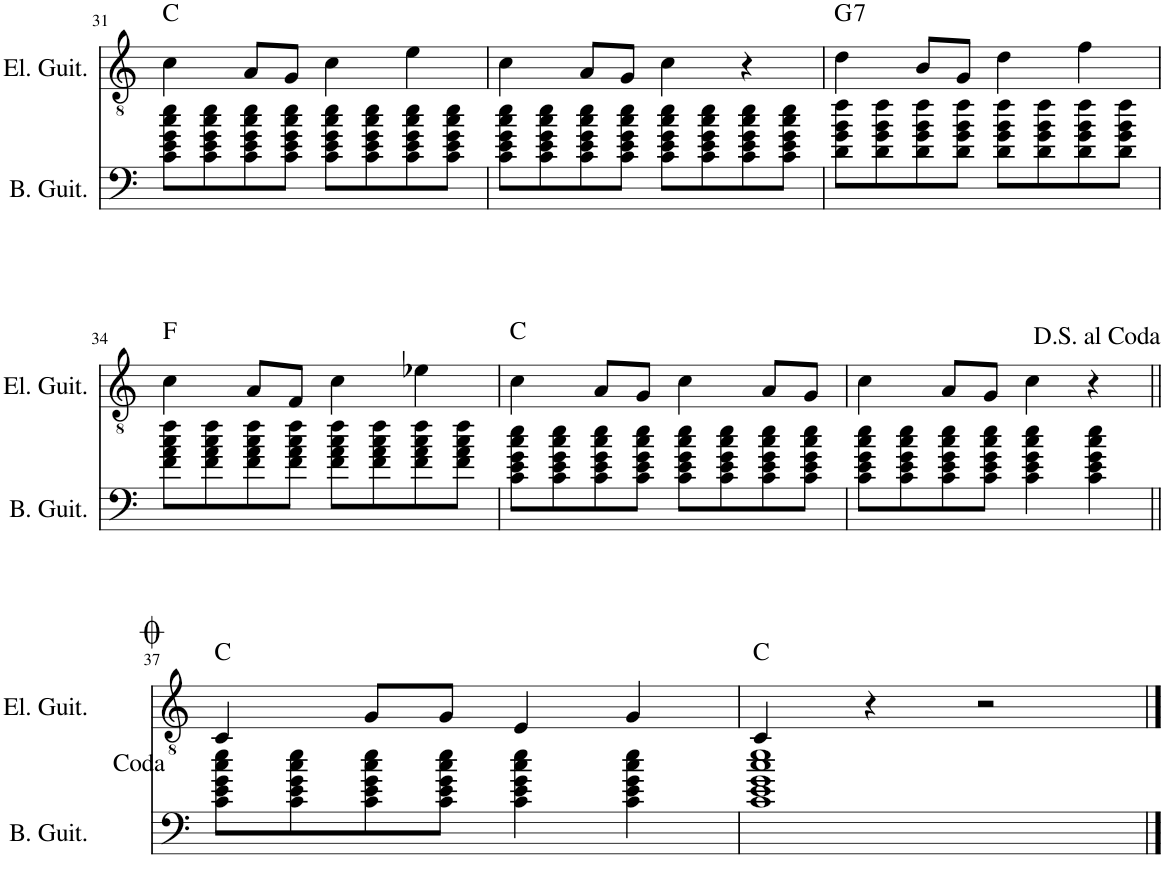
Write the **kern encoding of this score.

**kern	**kern	**harte
*part2	*part1	*part1
*staff2	*staff1	*
*I"Bass Guitar	*I"Electric Guitar	*
*I'B. Guit.	*I'El. Guit.	*
!!LO:PB:g=z
*clefF4	*clefGv2	*
*Trd7c12	*	*
*k[]	*k[]	*
*M4/4	*M4/4	*
*met(c)	*met(c)	*
=31	=31	=31
8c\ 8e\ 8g\ 8cc\ 8ee\L	4c\	C:maj
8c\ 8e\ 8g\ 8cc\ 8ee\	.	.
8c\ 8e\ 8g\ 8cc\ 8ee\	8A/L	.
8c\ 8e\ 8g\ 8cc\ 8ee\J	8G/J	.
8c\ 8e\ 8g\ 8cc\ 8ee\L	4c\	.
8c\ 8e\ 8g\ 8cc\ 8ee\	.	.
8c\ 8e\ 8g\ 8cc\ 8ee\	4e\	.
8c\ 8e\ 8g\ 8cc\ 8ee\J	.	.
=32	=32	=32
8c\ 8e\ 8g\ 8cc\ 8ee\L	4c\	.
8c\ 8e\ 8g\ 8cc\ 8ee\	.	.
8c\ 8e\ 8g\ 8cc\ 8ee\	8A/L	.
8c\ 8e\ 8g\ 8cc\ 8ee\J	8G/J	.
8c\ 8e\ 8g\ 8cc\ 8ee\L	4c\	.
8c\ 8e\ 8g\ 8cc\ 8ee\	.	.
8c\ 8e\ 8g\ 8cc\ 8ee\	4r	.
8c\ 8e\ 8g\ 8cc\ 8ee\J	.	.
=33	=33	=33
!	!	!LO:H:kt=7
8d\ 8g\ 8b\ 8ff\L	4d\	G:7
8d\ 8g\ 8b\ 8ff\	.	.
8d\ 8g\ 8b\ 8ff\	8B/L	.
8d\ 8g\ 8b\ 8ff\J	8G/J	.
8d\ 8g\ 8b\ 8ff\L	4d\	.
8d\ 8g\ 8b\ 8ff\	.	.
8d\ 8g\ 8b\ 8ff\	4f\	.
8d\ 8g\ 8b\ 8ff\J	.	.
!!LO:LB:g=z
=34	=34	=34
8f\ 8a\ 8cc\ 8ff\L	4c\	F:maj
8f\ 8a\ 8cc\ 8ff\	.	.
8f\ 8a\ 8cc\ 8ff\	8A/L	.
8f\ 8a\ 8cc\ 8ff\J	8F/J	.
8f\ 8a\ 8cc\ 8ff\L	4c\	.
8f\ 8a\ 8cc\ 8ff\	.	.
8f\ 8a\ 8cc\ 8ff\	4e-X\	.
8f\ 8a\ 8cc\ 8ff\J	.	.
=35	=35	=35
8c\ 8e\ 8g\ 8cc\ 8ee\L	4c\	C:maj
8c\ 8e\ 8g\ 8cc\ 8ee\	.	.
8c\ 8e\ 8g\ 8cc\ 8ee\	8A/L	.
8c\ 8e\ 8g\ 8cc\ 8ee\J	8G/J	.
8c\ 8e\ 8g\ 8cc\ 8ee\L	4c\	.
8c\ 8e\ 8g\ 8cc\ 8ee\	.	.
8c\ 8e\ 8g\ 8cc\ 8ee\	8A/L	.
8c\ 8e\ 8g\ 8cc\ 8ee\J	8G/J	.
=36	=36	=36
8c\ 8e\ 8g\ 8cc\ 8ee\L	4c\	.
8c\ 8e\ 8g\ 8cc\ 8ee\	.	.
8c\ 8e\ 8g\ 8cc\ 8ee\	8A/L	.
8c\ 8e\ 8g\ 8cc\ 8ee\J	8G/J	.
4c\ 4e\ 4g\ 4cc\ 4ee\	4c\	.
4c\ 4e\ 4g\ 4cc\ 4ee\	4r	.
!!LO:LB:g=z
=37||	=37||	=37||
8c\ 8e\ 8g\ 8cc\ 8ee\L	4C/	C:maj
8c\ 8e\ 8g\ 8cc\ 8ee\	.	.
8c\ 8e\ 8g\ 8cc\ 8ee\	8G/L	.
8c\ 8e\ 8g\ 8cc\ 8ee\J	8G/J	.
4c\ 4e\ 4g\ 4cc\ 4ee\	4E/	.
4c\ 4e\ 4g\ 4cc\ 4ee\	4G/	.
=38	=38	=38
1c 1e 1g 1cc 1ee	4C/	C:maj
.	4r	.
.	2r	.
==	==	==
*-	*-	*-
